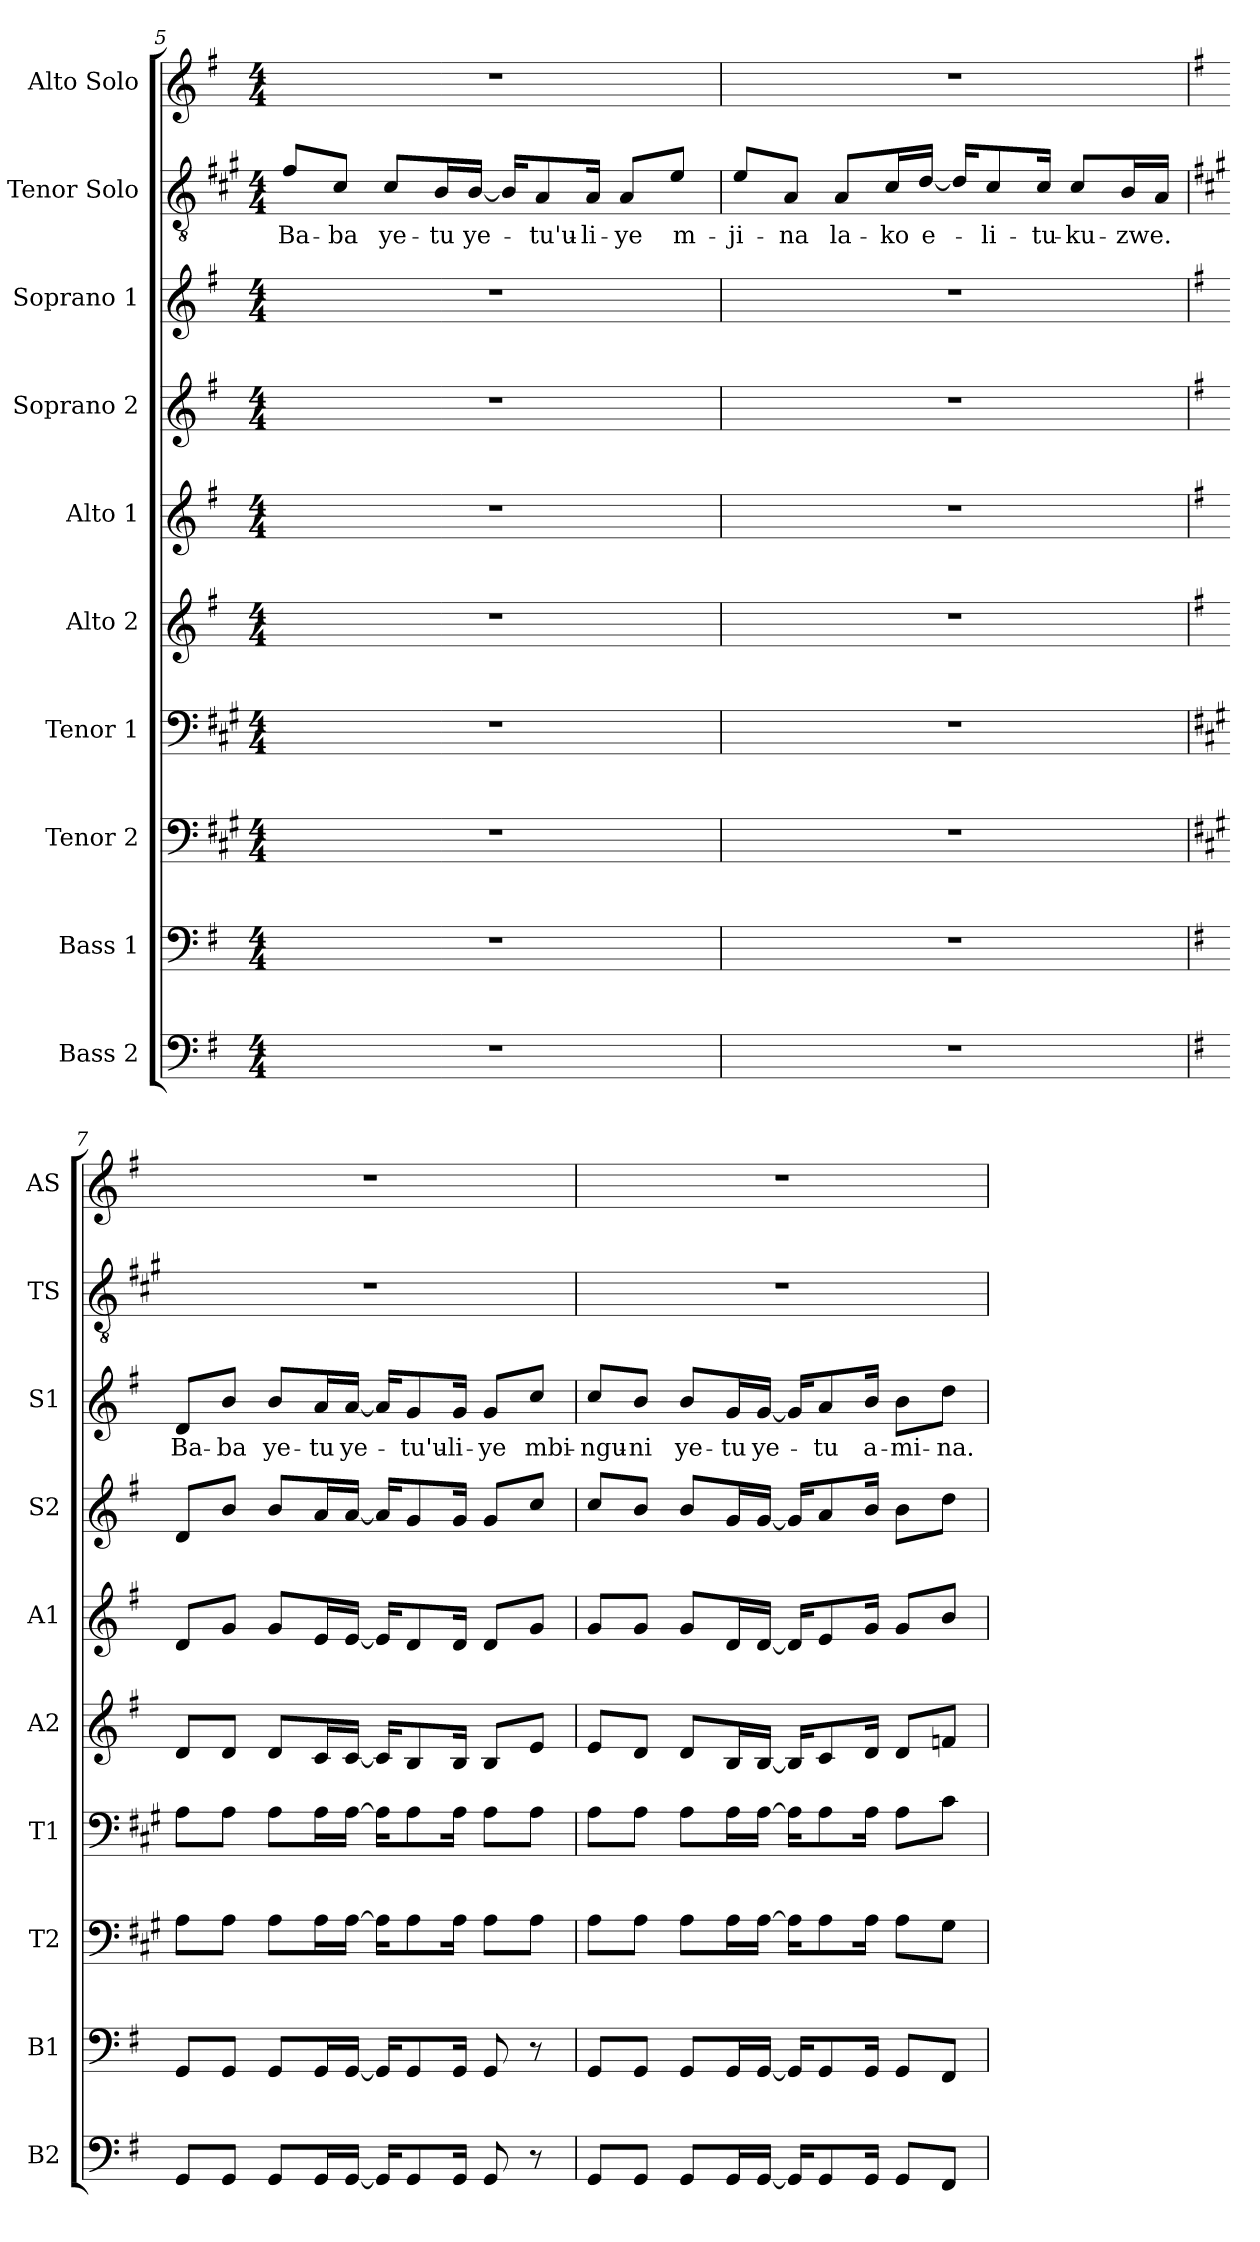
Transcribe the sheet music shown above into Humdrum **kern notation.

**kern	**kern	**kern	**kern	**kern	**kern	**kern	**kern	**text	**kern	**text	**kern
*part10	*part9	*part8	*part7	*part6	*part5	*part4	*part3	*part3	*part2	*part2	*part1
*staff10	*staff9	*staff8	*staff7	*staff6	*staff5	*staff4	*staff3	*staff3	*staff2	*staff2	*staff1
*I"Bass 2	*I"Bass 1	*I"Tenor 2	*I"Tenor 1	*I"Alto 2	*I"Alto 1	*I"Soprano 2	*I"Soprano 1	*	*I"Tenor Solo	*	*I"Alto Solo
*I'B2	*I'B1	*I'T2	*I'T1	*I'A2	*I'A1	*I'S2	*I'S1	*	*I'TS	*	*I'AS
!!LO:PB:g=z
*clefF4	*clefF4	*clefF4	*clefF4	*clefG2	*clefG2	*clefG2	*clefG2	*	*clefGv2	*	*clefG2
*	*	*ITrd1c2	*ITrd1c2	*	*	*	*	*	*ITrd1c2	*	*
*k[f#]	*k[f#]	*k[f#]	*k[f#]	*k[f#]	*k[f#]	*k[f#]	*k[f#]	*	*k[f#]	*	*k[f#]
*M4/4	*M4/4	*M4/4	*M4/4	*M4/4	*M4/4	*M4/4	*M4/4	*	*M4/4	*	*M4/4
=5	=5	=5	=5	=5	=5	=5	=5	=5	=5	=5	=5
1r	1r	1r	1r	1r	1r	1r	1r	.	8e/L	Ba-	1r
.	.	.	.	.	.	.	.	.	8B/J	-ba	.
.	.	.	.	.	.	.	.	.	8B/L	ye-	.
.	.	.	.	.	.	.	.	.	16A/L	-tu	.
.	.	.	.	.	.	.	.	.	[16A/JJ	ye-	.
.	.	.	.	.	.	.	.	.	16A/KL]	.	.
.	.	.	.	.	.	.	.	.	8G/	-tu'u-	.
.	.	.	.	.	.	.	.	.	16G/Jk	-li-	.
.	.	.	.	.	.	.	.	.	8G/L	-ye	.
.	.	.	.	.	.	.	.	.	8d/J	m-	.
=6	=6	=6	=6	=6	=6	=6	=6	=6	=6	=6	=6
1r	1r	1r	1r	1r	1r	1r	1r	.	8d/L	-ji-	1r
.	.	.	.	.	.	.	.	.	8G/J	-na	.
.	.	.	.	.	.	.	.	.	8G/L	la-	.
.	.	.	.	.	.	.	.	.	16B/L	-ko	.
.	.	.	.	.	.	.	.	.	[16c/JJ	e-	.
.	.	.	.	.	.	.	.	.	16c/KL]	.	.
.	.	.	.	.	.	.	.	.	8B/	-li-	.
.	.	.	.	.	.	.	.	.	16B/Jk	-tu-	.
.	.	.	.	.	.	.	.	.	8B/L	-ku-	.
.	.	.	.	.	.	.	.	.	16A/L	-zwe.	.
.	.	.	.	.	.	.	.	.	16G/JJ	.	.
!!LO:PB:g=z
=7	=7	=7	=7	=7	=7	=7	=7	=7	=7	=7	=7
*	*	*k[f#]	*	*k[f#]	*	*	*k[f#]	*	*	*	*k[f#]
8GG/L	8GG/L	8G\L	8G\L	8d/L	8d/L	8d/L	8d/L	Ba-	1r	.	1r
8GG/J	8GG/J	8G\J	8G\J	8d/J	8g/J	8b/J	8b/J	-ba	.	.	.
8GG/L	8GG/L	8G\L	8G\L	8d/L	8g/L	8b/L	8b/L	ye-	.	.	.
16GG/L	16GG/L	16G\L	16G\L	16c/L	16e/L	16a/L	16a/L	-tu	.	.	.
[16GG/JJ	[16GG/JJ	[16G\JJ	[16G\JJ	[16c/JJ	[16e/JJ	[16a/JJ	[16a/JJ	ye-	.	.	.
16GG/KL]	16GG/KL]	16G\KL]	16G\KL]	16c/KL]	16e/KL]	16a/KL]	16a/KL]	.	.	.	.
8GG/	8GG/	8G\	8G\	8B/	8d/	8g/	8g/	-tu'u-	.	.	.
16GG/Jk	16GG/Jk	16G\Jk	16G\Jk	16B/Jk	16d/Jk	16g/Jk	16g/Jk	-li-	.	.	.
8GG/	8GG/	8G\L	8G\L	8B/L	8d/L	8g/L	8g/L	-ye	.	.	.
8r	8r	8G\J	8G\J	8e/J	8g/J	8cc/J	8cc/J	mbi-	.	.	.
=8	=8	=8	=8	=8	=8	=8	=8	=8	=8	=8	=8
8GG/L	8GG/L	8G\L	8G\L	8e/L	8g/L	8cc/L	8cc/L	-ngu-	1r	.	1r
8GG/J	8GG/J	8G\J	8G\J	8d/J	8g/J	8b/J	8b/J	-ni	.	.	.
8GG/L	8GG/L	8G\L	8G\L	8d/L	8g/L	8b/L	8b/L	ye-	.	.	.
16GG/L	16GG/L	16G\L	16G\L	16B/L	16d/L	16g/L	16g/L	-tu	.	.	.
[16GG/JJ	[16GG/JJ	[16G\JJ	[16G\JJ	[16B/JJ	[16d/JJ	[16g/JJ	[16g/JJ	ye-	.	.	.
16GG/KL]	16GG/KL]	16G\KL]	16G\KL]	16B/KL]	16d/KL]	16g/KL]	16g/KL]	.	.	.	.
8GG/	8GG/	8G\	8G\	8c/	8e/	8a/	8a/	-tu	.	.	.
16GG/Jk	16GG/Jk	16G\Jk	16G\Jk	16d/Jk	16g/Jk	16b/Jk	16b/Jk	a-	.	.	.
8GG/L	8GG/L	8G\L	8G\L	8d/L	8g/L	8b\L	8b\L	-mi-	.	.	.
8FF#/J	8FF#/J	8F#\J	8B\J	8fn/J	8b/J	8dd\J	8dd\J	-na.	.	.	.
=	=	=	=	=	=	=	=	=	=	=	=
*-	*-	*-	*-	*-	*-	*-	*-	*-	*-	*-	*-
